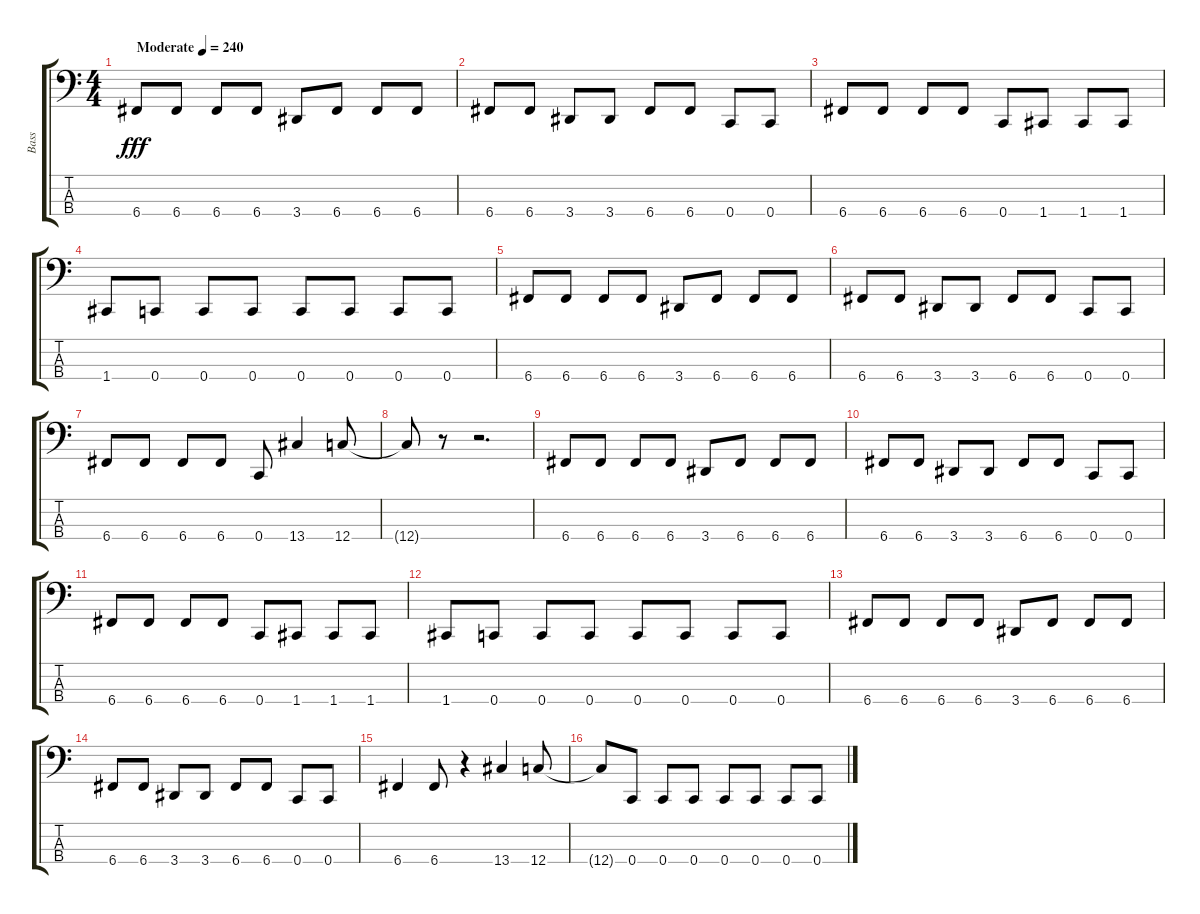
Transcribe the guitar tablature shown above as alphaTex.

\track ("Bass" "Bass") {instrument electricbassfinger}
\staff {score tabs}
\tuning (Eb2 Bb1 F1 C1) {hide}
\ts (4 4)
\tempo (240 "Moderate")
\clef f4
\ks c
6.4.8{dy fff instrument electricbassfinger} 6.4.8 6.4.8 6.4.8 3.4.8 6.4.8 6.4.8 6.4.8 |
6.4.8 6.4.8 3.4.8 3.4.8 6.4.8 6.4.8 0.4.8 0.4.8 |
6.4.8 6.4.8 6.4.8 6.4.8 0.4.8 1.4.8 1.4.8 1.4.8 |
1.4.8 0.4.8 0.4.8 0.4.8 0.4.8 0.4.8 0.4.8 0.4.8 |
6.4.8 6.4.8 6.4.8 6.4.8 3.4.8 6.4.8 6.4.8 6.4.8 |
6.4.8 6.4.8 3.4.8 3.4.8 6.4.8 6.4.8 0.4.8 0.4.8 |
6.4.8 6.4.8 6.4.8 6.4.8 0.4.8 13.4.4 12.4.8 |
12.4{t}.8 r.8 r.2{d} |
6.4.8 6.4.8 6.4.8 6.4.8 3.4.8 6.4.8 6.4.8 6.4.8 |
6.4.8 6.4.8 3.4.8 3.4.8 6.4.8 6.4.8 0.4.8 0.4.8 |
6.4.8 6.4.8 6.4.8 6.4.8 0.4.8 1.4.8 1.4.8 1.4.8 |
1.4.8 0.4.8 0.4.8 0.4.8 0.4.8 0.4.8 0.4.8 0.4.8 |
6.4.8 6.4.8 6.4.8 6.4.8 3.4.8 6.4.8 6.4.8 6.4.8 |
6.4.8 6.4.8 3.4.8 3.4.8 6.4.8 6.4.8 0.4.8 0.4.8 |
6.4.4 6.4.8 r.4 13.4.4 12.4.8 |
12.4{t}.8 0.4.8 0.4.8 0.4.8 0.4.8 0.4.8 0.4.8 0.4.8
